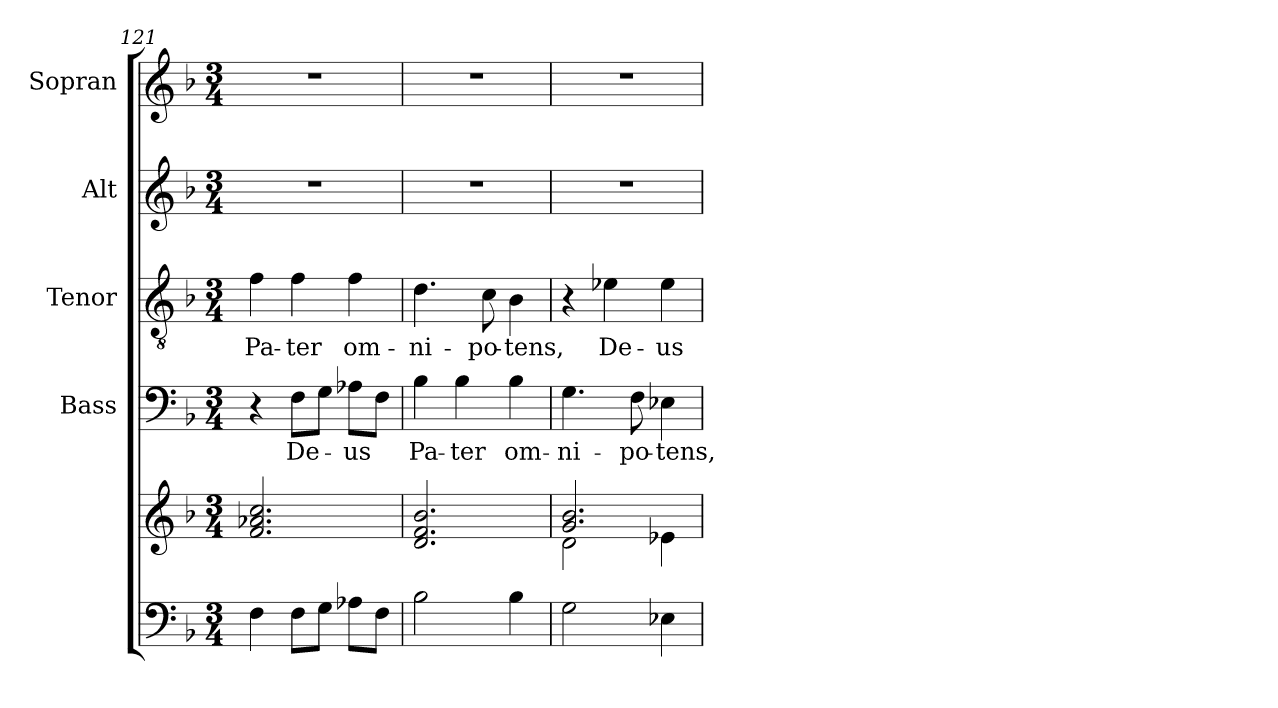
**kern	**kern	**kern	**text	**kern	**text	**kern	**kern
*part5	*part5	*part4	*part4	*part3	*part3	*part2	*part1
*staff6	*staff5	*staff4	*staff4	*staff3	*staff3	*staff2	*staff1
*	*	*I"Bass	*	*I"Tenor	*	*I"Alt	*I"Sopran
*	*	*I'B.	*	*I'T.	*	*I'A.	*I'S.
*clefF4	*clefG2	*clefF4	*	*clefGv2	*	*clefG2	*clefG2
*k[b-]	*k[b-]	*k[b-]	*	*k[b-]	*	*k[b-]	*k[b-]
*F:	*F:	*F:	*	*F:	*	*F:	*F:
*M3/4	*M3/4	*M3/4	*	*M3/4	*	*M3/4	*M3/4
=121	=121	=121	=121	=121	=121	=121	=121
!	!	!	!	!	!LO:LY:b	!	!
4F\	2.f/ 2.a-X/ 2.cc/	4r	.	4f\	Pa-	2.r	2.r
!	!	!	!LO:LY:b	!	!LO:LY:b	!	!
8F\L	.	8F\L	De-	4f\	-ter	.	.
8G\J	.	8G\J	.	.	.	.	.
!	!	!	!LO:LY:b	!	!LO:LY:b	!	!
8A-X\L	.	8A-X\L	-us	4f\	om-	.	.
8F\J	.	8F\J	.	.	.	.	.
=122	=122	=122	=122	=122	=122	=122	=122
!	!	!	!LO:LY:b	!	!LO:LY:b	!	!
2B-\	2.d/ 2.f/ 2.b-/	4B-\	Pa-	4.d\	-ni-	2.r	2.r
!	!	!	!LO:LY:b	!	!	!	!
.	.	4B-\	-ter	.	.	.	.
!	!	!	!	!	!LO:LY:b	!	!
.	.	.	.	8c\	-po-	.	.
!	!	!	!LO:LY:b	!	!LO:LY:b	!	!
4B-\	.	4B-\	om-	4B-\	-tens,	.	.
=123	=123	=123	=123	=123	=123	=123	=123
*	*^	*	*	*	*	*	*
!	!	!	!	!LO:LY:b	!	!	!	!
2G\	2.g/ 2.b-/	2d\	4.G\	-ni-	4r	.	2.r	2.r
!	!	!	!	!	!	!LO:LY:b	!	!
.	.	.	.	.	4e-X\	De-	.	.
!	!	!	!	!LO:LY:b	!	!	!	!
.	.	.	8F\	-po-	.	.	.	.
!	!	!	!	!LO:LY:b	!	!LO:LY:b	!	!
4E-X\	.	4e-X\	4E-X\	-tens,	4e-\	-us	.	.
*	*v	*v	*	*	*	*	*	*
=	=	=	=	=	=	=	=
*-	*-	*-	*-	*-	*-	*-	*-
